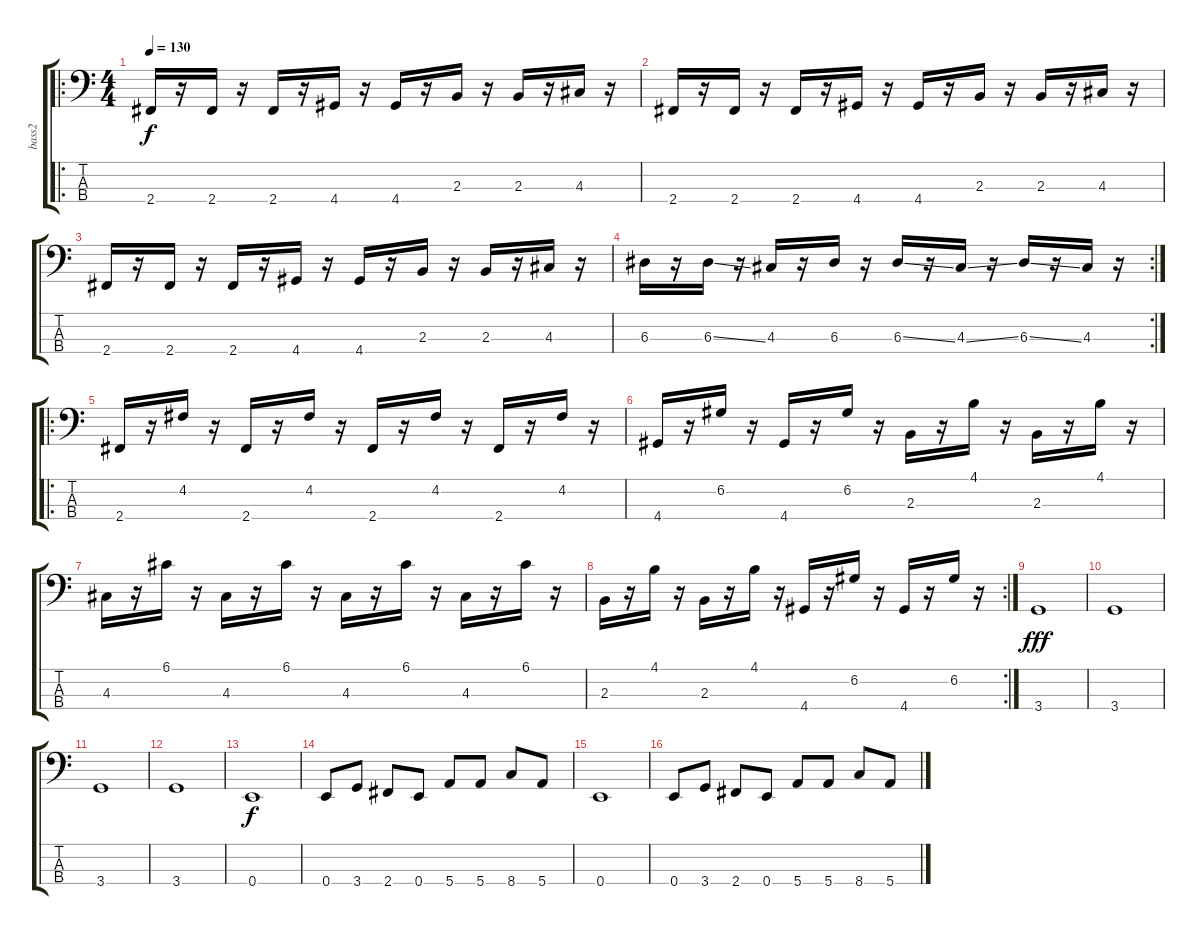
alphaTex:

\track ("bass2" "bass2") {instrument slapbass2}
\staff {score tabs}
\tuning (G2 D2 A1 E1) {hide}
\ro
\ts (4 4)
\tempo 130
\clef f4
\ks c
2.4.16{dy f instrument slapbass2} r.16 2.4.16 r.16 2.4.16 r.16 4.4.16 r.16 4.4.16 r.16 2.3.16 r.16 2.3.16 r.16 4.3.16 r.16 |
2.4.16 r.16 2.4.16 r.16 2.4.16 r.16 4.4.16 r.16 4.4.16 r.16 2.3.16 r.16 2.3.16 r.16 4.3.16 r.16 |
2.4.16 r.16 2.4.16 r.16 2.4.16 r.16 4.4.16 r.16 4.4.16 r.16 2.3.16 r.16 2.3.16 r.16 4.3.16 r.16 |
\rc 2
6.3.16 r.16 6.3{ss}.16 r.16 4.3.16 r.16 6.3.16 r.16 6.3{ss}.16 r.16 4.3{ss}.16 r.16 6.3{ss}.16 r.16 4.3.16 r.16 |
\ro
2.4.16 r.16 4.2.16 r.16 2.4.16 r.16 4.2.16 r.16 2.4.16 r.16 4.2.16 r.16 2.4.16 r.16 4.2.16 r.16 |
4.4.16 r.16 6.2.16 r.16 4.4.16 r.16 6.2.16 r.16 2.3.16 r.16 4.1.16 r.16 2.3.16 r.16 4.1.16 r.16 |
4.3.16 r.16 6.1.16 r.16 4.3.16 r.16 6.1.16 r.16 4.3.16 r.16 6.1.16 r.16 4.3.16 r.16 6.1.16 r.16 |
\rc 2
2.3.16 r.16 4.1.16 r.16 2.3.16 r.16 4.1.16 r.16 4.4.16 r.16 6.2.16 r.16 4.4.16 r.16 6.2.16 r.16 |
3.4.1{dy fff} |
3.4.1 |
3.4.1 |
3.4.1 |
0.4.1{dy f} |
0.4.8 3.4.8 2.4.8 0.4.8 5.4.8 5.4.8 8.4.8 5.4.8 |
0.4.1 |
0.4.8 3.4.8 2.4.8 0.4.8 5.4.8 5.4.8 8.4.8 5.4.8
